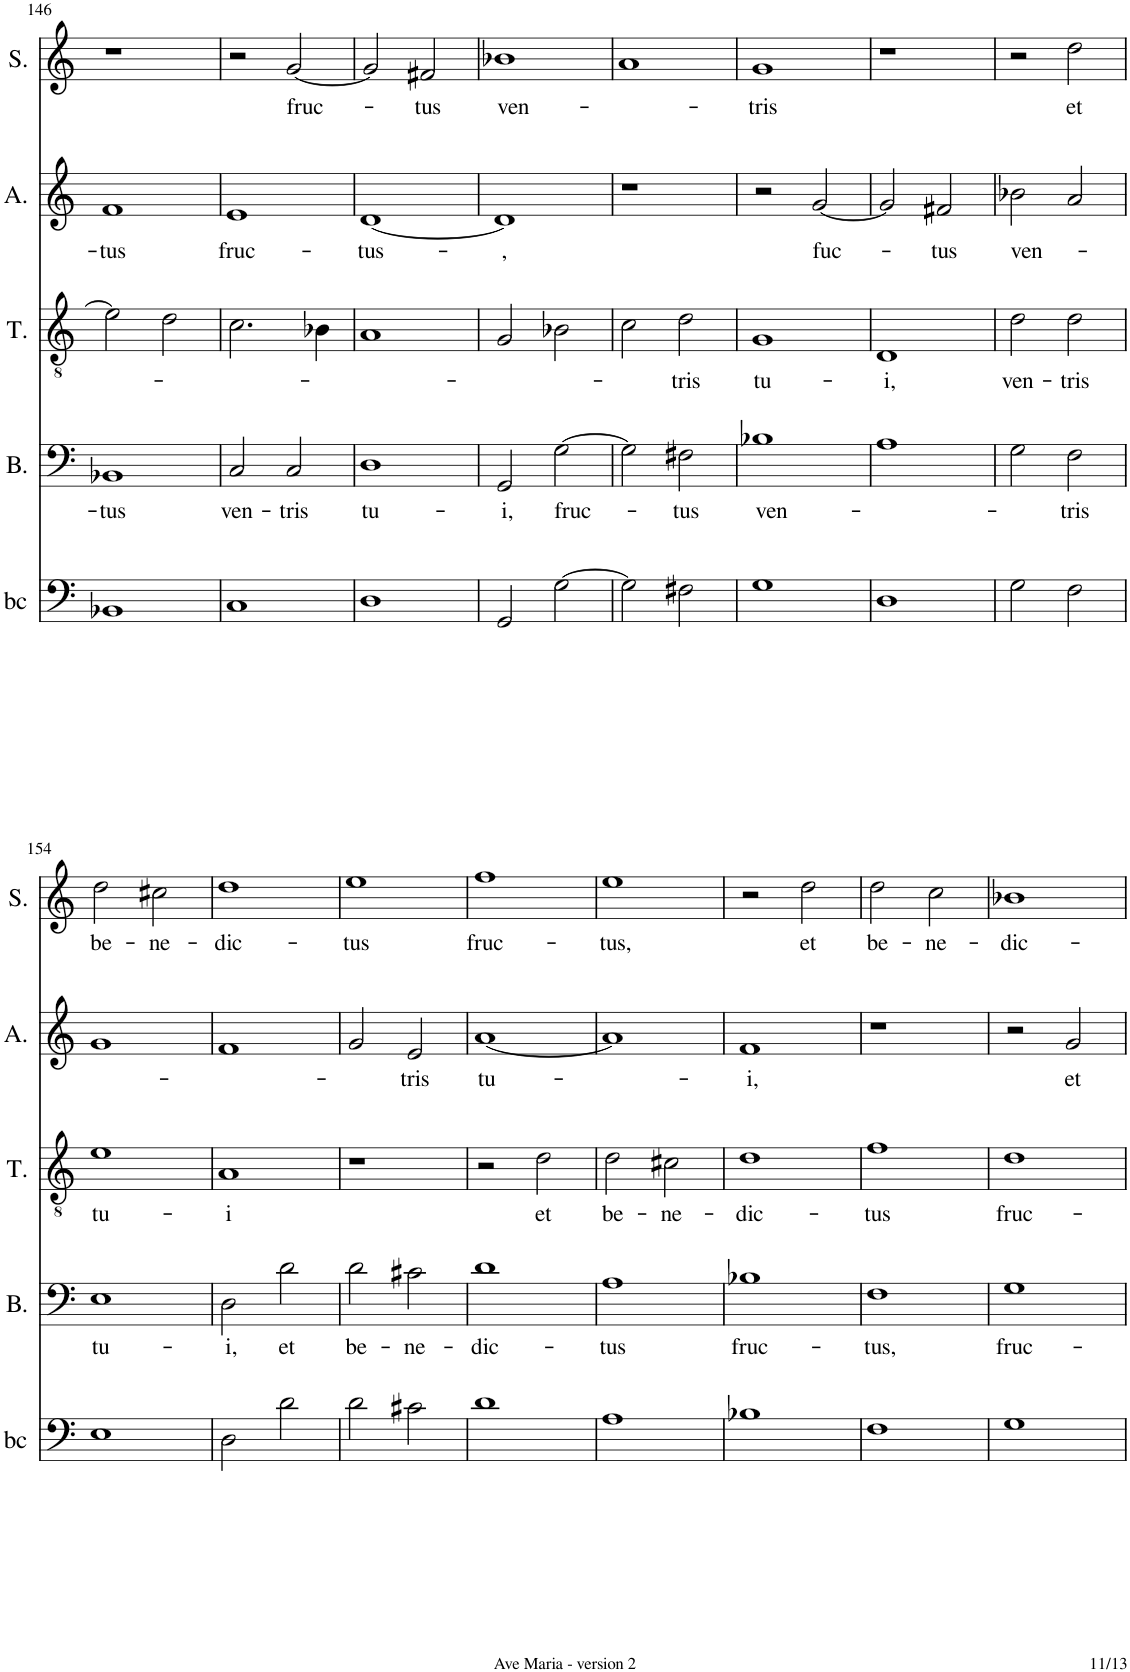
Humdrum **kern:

**kern	**kern	**text	**kern	**text	**kern	**text	**kern	**text
*part5	*part4	*part4	*part3	*part3	*part2	*part2	*part1	*part1
*staff5	*staff4	*staff4	*staff3	*staff3	*staff2	*staff2	*staff1	*staff1
*I"Continuo	*I"Basse	*	*I"Ténor	*	*I"Alto	*	*I"Soprano	*
*	*I'B.	*	*I'T.	*	*I'A.	*	*I'S.	*
!!LO:PB:g=z
*clefF4	*clefF4	*	*clefGv2	*	*clefG2	*	*clefG2	*
*k[]	*k[]	*	*k[]	*	*k[]	*	*k[]	*
*M2/2	*M2/2	*	*M2/2	*	*M2/2	*	*M2/2	*
*met(c|)	*met(c|)	*	*met(c|)	*	*met(c|)	*	*met(c|)	*
=146	=146	=146	=146	=146	=146	=146	=146	=146
!	!	!LO:LY:b	!	!	!	!LO:LY:b	!	!
1BB-X	1BB-X	-tus	2e-\]	.	1f	-tus	1r	.
.	.	.	2d\	.	.	.	.	.
=147	=147	=147	=147	=147	=147	=147	=147	=147
!	!	!LO:LY:b	!	!	!	!LO:LY:b	!	!
1C	2C/	ven-	2.c\	.	1e	fruc-	2r	.
!	!	!LO:LY:b	!	!	!	!	!	!LO:LY:b
.	2C/	-tris	.	.	.	.	[2g/	fruc-
.	.	.	4B-X\	.	.	.	.	.
=148	=148	=148	=148	=148	=148	=148	=148	=148
!	!	!LO:LY:b	!	!	!	!LO:LY:b	!	!
1D	1D	tu-	1A	.	[1d	-tus-	2g/]	.
!	!	!	!	!	!	!	!	!LO:LY:b
.	.	.	.	.	.	.	2f#X/	-tus
=149	=149	=149	=149	=149	=149	=149	=149	=149
!	!	!LO:LY:b	!	!	!	!LO:LY:b	!	!LO:LY:b
2GG/	2GG/	-i,	2G/	.	1d]	-,	1b-X	ven-
!	!	!LO:LY:b	!	!	!	!	!	!
[2G\	[2G\	fruc-	2B-X\	.	.	.	.	.
=150	=150	=150	=150	=150	=150	=150	=150	=150
2G\]	2G\]	.	2c\	.	1r	.	1a	.
!	!	!LO:LY:b	!	!LO:LY:b	!	!	!	!
2F#X\	2F#X\	-tus	2d\	-tris	.	.	.	.
=151	=151	=151	=151	=151	=151	=151	=151	=151
!	!	!LO:LY:b	!	!LO:LY:b	!	!	!	!LO:LY:b
1G	1B-X	ven-	1G	tu-	2r	.	1g	-tris
!	!	!	!	!	!	!LO:LY:b	!	!
.	.	.	.	.	[2g/	fuc-	.	.
=152	=152	=152	=152	=152	=152	=152	=152	=152
!	!	!	!	!LO:LY:b	!	!	!	!
1D	1A	.	1D	-i,	2g/]	.	1r	.
!	!	!	!	!	!	!LO:LY:b	!	!
.	.	.	.	.	2f#X/	-tus	.	.
=153	=153	=153	=153	=153	=153	=153	=153	=153
!	!	!	!	!LO:LY:b	!	!LO:LY:b	!	!
2G\	2G\	.	2d\	ven-	2b-X\	ven-	2r	.
!	!	!LO:LY:b	!	!LO:LY:b	!	!	!	!LO:LY:b
2F\	2F\	-tris	2d\	-tris	2a/	.	2dd\	et
!!LO:LB:g=z
=154	=154	=154	=154	=154	=154	=154	=154	=154
!	!	!LO:LY:b	!	!LO:LY:b	!	!	!	!LO:LY:b
1E	1E	tu-	1e	tu-	1g	.	2dd\	be-
!	!	!	!	!	!	!	!	!LO:LY:b
.	.	.	.	.	.	.	2cc#X\	-ne-
=155	=155	=155	=155	=155	=155	=155	=155	=155
!	!	!LO:LY:b	!	!LO:LY:b	!	!	!	!LO:LY:b
2D\	2D\	-i,	1A	-i	1f	.	1dd	-dic-
!	!	!LO:LY:b	!	!	!	!	!	!
2d\	2d\	et	.	.	.	.	.	.
=156	=156	=156	=156	=156	=156	=156	=156	=156
!	!	!LO:LY:b	!	!	!	!	!	!LO:LY:b
2d\	2d\	be-	1r	.	2g/	.	1ee	-tus
!	!	!LO:LY:b	!	!	!	!LO:LY:b	!	!
2c#X\	2c#X\	-ne-	.	.	2e/	-tris	.	.
=157	=157	=157	=157	=157	=157	=157	=157	=157
!	!	!LO:LY:b	!	!	!	!LO:LY:b	!	!LO:LY:b
1d	1d	-dic-	2r	.	[1a	tu-	1ff	fruc-
!	!	!	!	!LO:LY:b	!	!	!	!
.	.	.	2d\	et	.	.	.	.
=158	=158	=158	=158	=158	=158	=158	=158	=158
!	!	!LO:LY:b	!	!LO:LY:b	!	!	!	!LO:LY:b
1A	1A	-tus	2d\	be-	1a]	.	1ee	-tus,
!	!	!	!	!LO:LY:b	!	!	!	!
.	.	.	2c#X\	-ne-	.	.	.	.
=159	=159	=159	=159	=159	=159	=159	=159	=159
!	!	!LO:LY:b	!	!LO:LY:b	!	!LO:LY:b	!	!
1B-X	1B-X	fruc-	1d	-dic-	1f	-i,	2r	.
!	!	!	!	!	!	!	!	!LO:LY:b
.	.	.	.	.	.	.	2dd\	et
=160	=160	=160	=160	=160	=160	=160	=160	=160
!	!	!LO:LY:b	!	!LO:LY:b	!	!	!	!LO:LY:b
1F	1F	-tus,	1f	-tus	1r	.	2dd\	be-
!	!	!	!	!	!	!	!	!LO:LY:b
.	.	.	.	.	.	.	2cc\	-ne-
=161	=161	=161	=161	=161	=161	=161	=161	=161
!	!	!LO:LY:b	!	!LO:LY:b	!	!	!	!LO:LY:b
1G	1G	fruc-	1d	fruc-	2r	.	1b-X	-dic-
!	!	!	!	!	!	!LO:LY:b	!	!
.	.	.	.	.	2g/	et	.	.
=	=	=	=	=	=	=	=	=
*-	*-	*-	*-	*-	*-	*-	*-	*-
